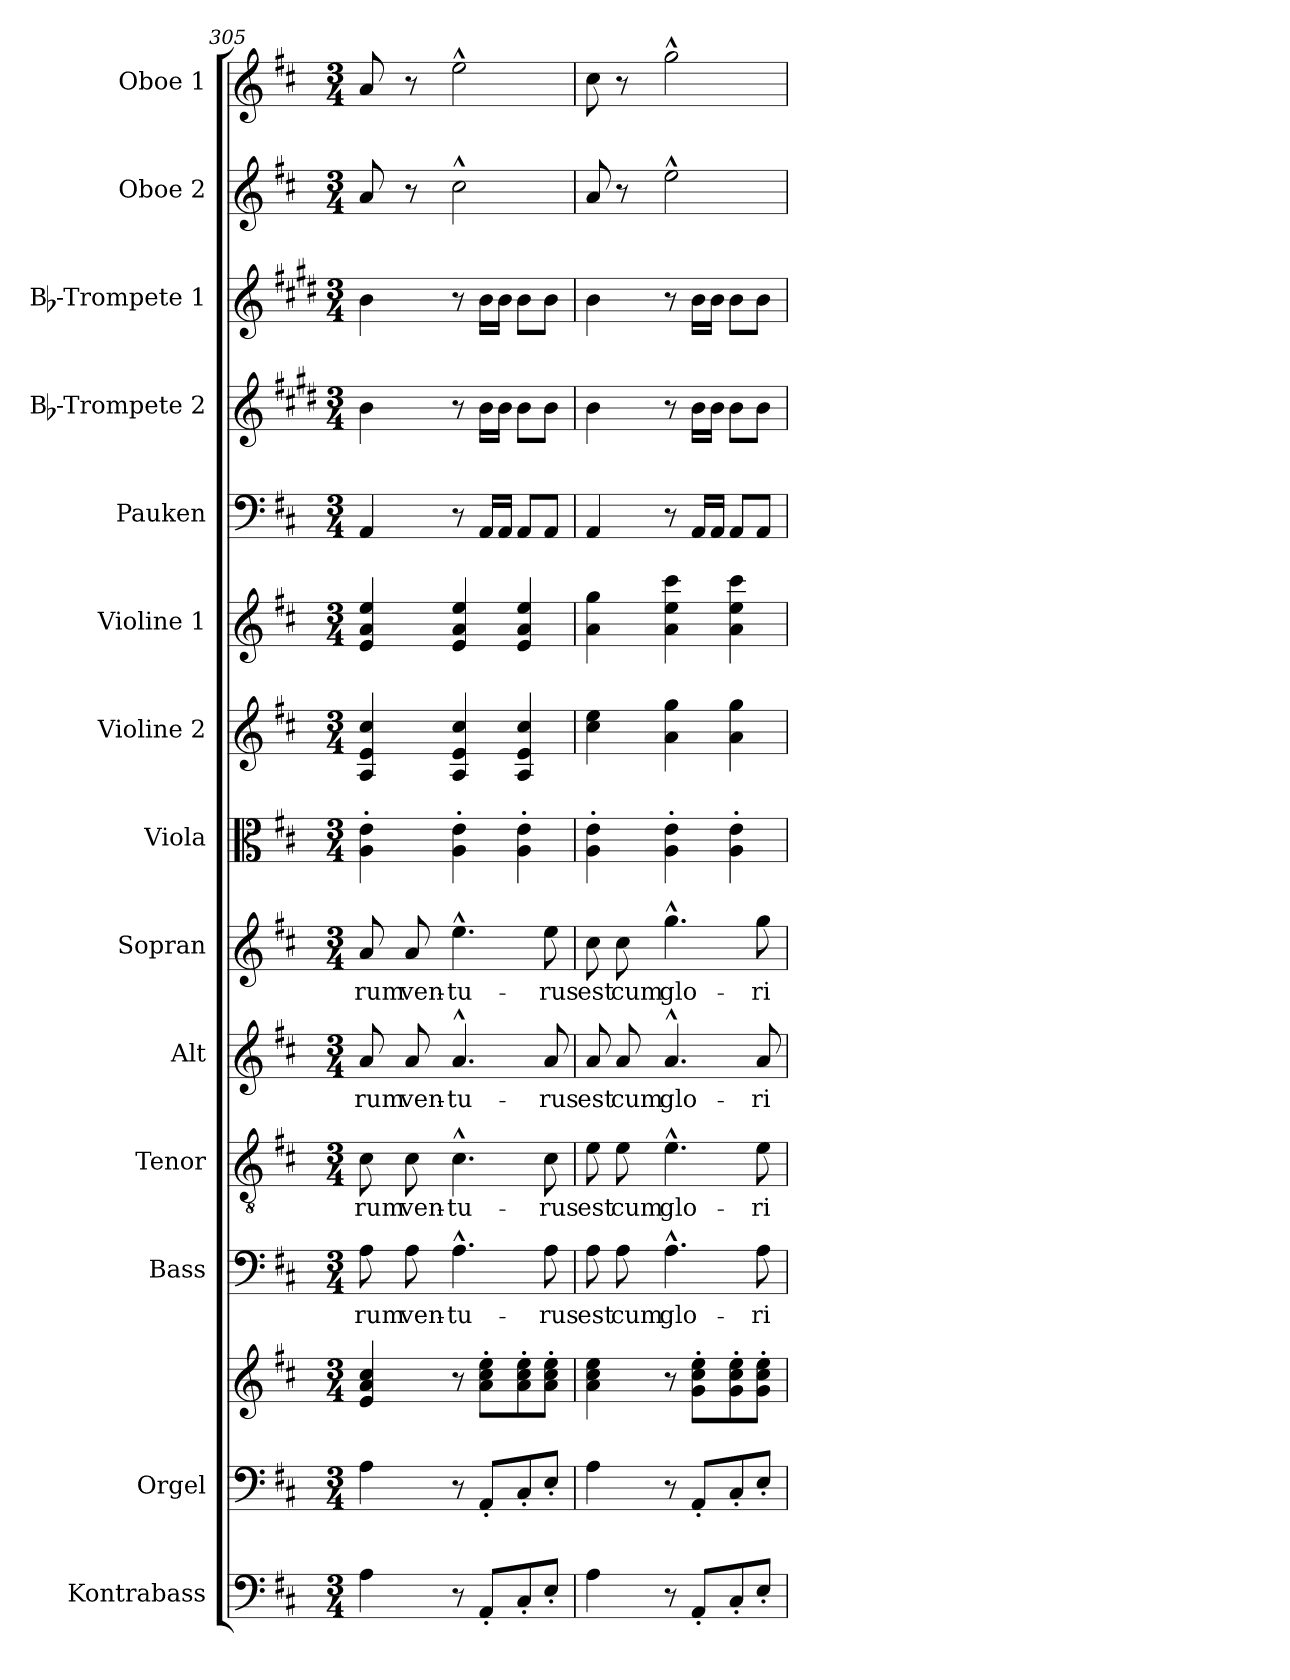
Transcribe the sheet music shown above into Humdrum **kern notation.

**kern	**kern	**kern	**kern	**text	**kern	**text	**kern	**text	**kern	**text	**kern	**kern	**kern	**kern	**kern	**kern	**kern	**kern
*part14	*part13	*part13	*part12	*part12	*part11	*part11	*part10	*part10	*part9	*part9	*part8	*part7	*part6	*part5	*part4	*part3	*part2	*part1
*staff15	*staff14	*staff13	*staff12	*staff12	*staff11	*staff11	*staff10	*staff10	*staff9	*staff9	*staff8	*staff7	*staff6	*staff5	*staff4	*staff3	*staff2	*staff1
*I"Kontrabass	*I"Orgel	*	*I"Bass	*	*I"Tenor	*	*I"Alt	*	*I"Sopran	*	*I"Viola	*I"Violine 2	*I"Violine 1	*I"Pauken	*I"Bb-Trompete 2	*I"Bb-Trompete 1	*I"Oboe 2	*I"Oboe 1
*I'Kb.	*I'Org.	*	*I'B.	*	*I'T.	*	*I'A.	*	*I'S.	*	*I'Vla.	*I'Vl. 2	*I'Vl. 1	*I'Pk.	*I'Bb Trp. 2	*I'Bb Trp. 1	*I'Ob. 2	*I'Ob. 1
*clefF4	*clefF4	*clefG2	*clefF4	*	*clefGv2	*	*clefG2	*	*clefG2	*	*clefC3	*clefG2	*clefG2	*clefF4	*clefG2	*clefG2	*clefG2	*clefG2
*ITrd7c12	*	*	*	*	*	*	*	*	*	*	*	*	*	*	*ITrd1c2	*ITrd1c2	*	*
*k[f#c#]	*k[f#c#]	*k[f#c#]	*k[f#c#]	*	*k[f#c#]	*	*k[f#c#]	*	*k[f#c#]	*	*k[f#c#]	*k[f#c#]	*k[f#c#]	*k[f#c#]	*k[f#c#]	*k[f#c#]	*k[f#c#]	*k[f#c#]
*D:	*D:	*D:	*D:	*	*D:	*	*D:	*	*D:	*	*D:	*D:	*D:	*D:	*D:	*D:	*D:	*D:
*M3/4	*M3/4	*M3/4	*M3/4	*	*M3/4	*	*M3/4	*	*M3/4	*	*M3/4	*M3/4	*M3/4	*M3/4	*M3/4	*M3/4	*M3/4	*M3/4
=305	=305	=305	=305	=305	=305	=305	=305	=305	=305	=305	=305	=305	=305	=305	=305	=305	=305	=305
!	!	!	!	!LO:LY:b	!	!LO:LY:b	!	!LO:LY:b	!	!LO:LY:b	!	!	!	!	!	!	!	!
4AA\	4A\	4e/ 4a/ 4cc#/	8A\	-rum	8c#\	-rum	8a/	-rum	8a/	-rum	4A\'> 4e\'>	4A/ 4e/ 4cc#/	4e/ 4a/ 4ee/	4AA/	4a\	4a\	8a/	8a/
!	!	!	!	!LO:LY:b	!	!LO:LY:b	!	!LO:LY:b	!	!LO:LY:b	!	!	!	!	!	!	!	!
.	.	.	8A\	ven-	8c#\	ven-	8a/	ven-	8a/	ven-	.	.	.	.	.	.	8r	8r
!	!	!	!	!LO:LY:b	!	!LO:LY:b	!	!LO:LY:b	!	!LO:LY:b	!	!	!	!	!	!	!	!
8r	8r	8r	4.A^^>\	-tu-	4.c#^^>\	-tu-	4.a^^>/	-tu-	4.ee^^>\	-tu-	4A\'> 4e\'>	4A/ 4e/ 4cc#/	4e/ 4a/ 4ee/	8r	8r	8r	2cc#^^>\	2ee^^>\
8AAA'</L	8AA'</L	8a\'> 8cc#\'> 8ee\'>L	.	.	.	.	.	.	.	.	.	.	.	16AA/LL	16a\LL	16a\LL	.	.
.	.	.	.	.	.	.	.	.	.	.	.	.	.	16AA/JJ	16a\JJ	16a\JJ	.	.
8CC#'</	8C#'</	8a\'> 8cc#\'> 8ee\'>	.	.	.	.	.	.	.	.	4A\'> 4e\'>	4A/ 4e/ 4cc#/	4e/ 4a/ 4ee/	8AA/L	8a\L	8a\L	.	.
!	!	!	!	!LO:LY:b	!	!LO:LY:b	!	!LO:LY:b	!	!LO:LY:b	!	!	!	!	!	!	!	!
8EE'</J	8E'</J	8a\'> 8cc#\'> 8ee\'>J	8A\	-rus	8c#\	-rus	8a/	-rus	8ee\	-rus	.	.	.	8AA/J	8a\J	8a\J	.	.
=306	=306	=306	=306	=306	=306	=306	=306	=306	=306	=306	=306	=306	=306	=306	=306	=306	=306	=306
!	!	!	!	!LO:LY:b	!	!LO:LY:b	!	!LO:LY:b	!	!LO:LY:b	!	!	!	!	!	!	!	!
4AA\	4A\	4a\ 4cc#\ 4ee\	8A\	est	8e\	est	8a/	est	8cc#\	est	4A\'> 4e\'>	4cc#\ 4ee\	4a\ 4gg\	4AA/	4a\	4a\	8a/	8cc#\
!	!	!	!	!LO:LY:b	!	!LO:LY:b	!	!LO:LY:b	!	!LO:LY:b	!	!	!	!	!	!	!	!
.	.	.	8A\	cum	8e\	cum	8a/	cum	8cc#\	cum	.	.	.	.	.	.	8r	8r
!	!	!	!	!LO:LY:b	!	!LO:LY:b	!	!LO:LY:b	!	!LO:LY:b	!	!	!	!	!	!	!	!
8r	8r	8r	4.A^^>\	glo-	4.e^^>\	glo-	4.a^^>/	glo-	4.gg^^>\	glo-	4A\'> 4e\'>	4a\ 4gg\	4a\ 4ee\ 4ccc#\	8r	8r	8r	2ee^^>\	2gg^^>\
8AAA'</L	8AA'</L	8g\'> 8cc#\'> 8ee\'>L	.	.	.	.	.	.	.	.	.	.	.	16AA/LL	16a\LL	16a\LL	.	.
.	.	.	.	.	.	.	.	.	.	.	.	.	.	16AA/JJ	16a\JJ	16a\JJ	.	.
8CC#'</	8C#'</	8g\'> 8cc#\'> 8ee\'>	.	.	.	.	.	.	.	.	4A\'> 4e\'>	4a\ 4gg\	4a\ 4ee\ 4ccc#\	8AA/L	8a\L	8a\L	.	.
!	!	!	!	!LO:LY:b	!	!LO:LY:b	!	!LO:LY:b	!	!LO:LY:b	!	!	!	!	!	!	!	!
8EE'</J	8E'</J	8g\'> 8cc#\'> 8ee\'>J	8A\	-ri-	8e\	-ri-	8a/	-ri-	8gg\	-ri-	.	.	.	8AA/J	8a\J	8a\J	.	.
=	=	=	=	=	=	=	=	=	=	=	=	=	=	=	=	=	=	=
*-	*-	*-	*-	*-	*-	*-	*-	*-	*-	*-	*-	*-	*-	*-	*-	*-	*-	*-
